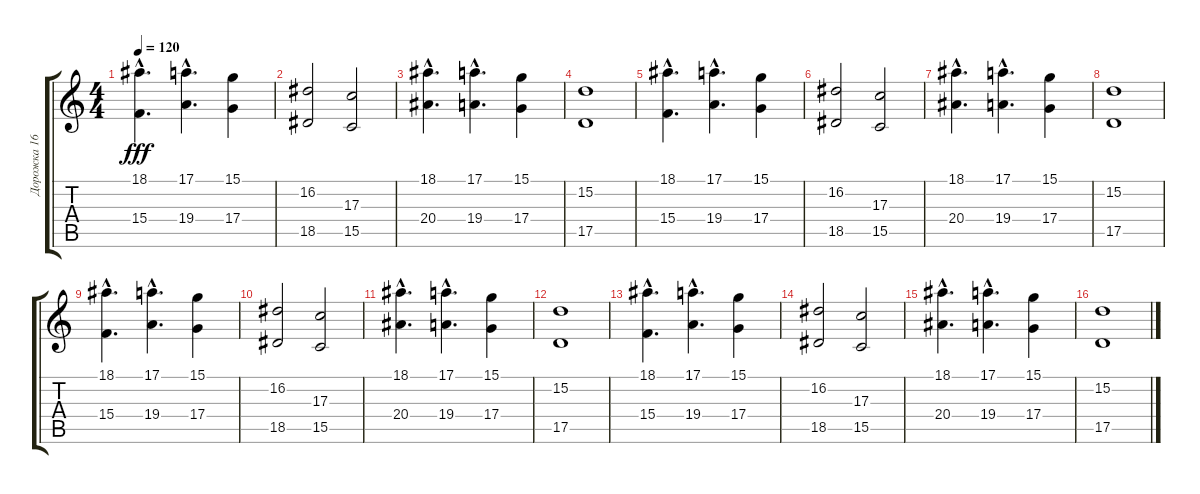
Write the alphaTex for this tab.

\track ("Дорожка 16" "Дорожка 16") {instrument acousticgrandpiano}
\staff {score tabs}
\tuning (E4 B3 G3 D3 A2 E2) {hide}
\ts (4 4)
\tempo 120
\clef g2
\ks c
(18.1{hac} 15.4{hac}).4{d dy fff} (17.1{hac} 19.4{hac}).4{d} (15.1 17.4).4 |
(16.2 18.5).2 (17.3 15.5).2 |
(18.1{hac} 20.4{hac}).4{d} (17.1{hac} 19.4{hac}).4{d} (15.1 17.4).4 |
(15.2 17.5).1 |
(18.1{hac} 15.4{hac}).4{d} (17.1{hac} 19.4{hac}).4{d} (15.1 17.4).4 |
(16.2 18.5).2 (17.3 15.5).2 |
(18.1{hac} 20.4{hac}).4{d} (17.1{hac} 19.4{hac}).4{d} (15.1 17.4).4 |
(15.2 17.5).1 |
(18.1{hac} 15.4{hac}).4{d} (17.1{hac} 19.4{hac}).4{d} (15.1 17.4).4 |
(16.2 18.5).2 (17.3 15.5).2 |
(18.1{hac} 20.4{hac}).4{d} (17.1{hac} 19.4{hac}).4{d} (15.1 17.4).4 |
(15.2 17.5).1 |
(18.1{hac} 15.4{hac}).4{d} (17.1{hac} 19.4{hac}).4{d} (15.1 17.4).4 |
(16.2 18.5).2 (17.3 15.5).2 |
(18.1{hac} 20.4{hac}).4{d} (17.1{hac} 19.4{hac}).4{d} (15.1 17.4).4 |
(15.2 17.5).1
